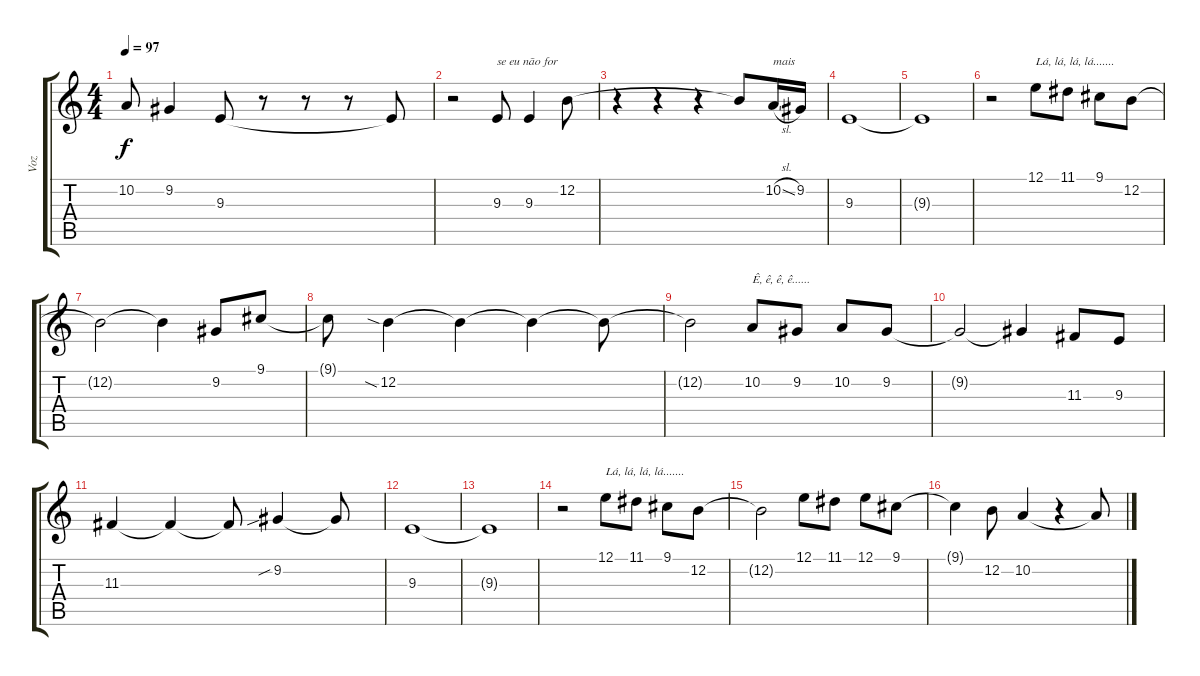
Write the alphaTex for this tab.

\track ("Voz" "Voz") {instrument tenorsax}
\staff {score tabs}
\tuning (E4 B3 G3 D3 A2 E2) {hide}
\ts (4 4)
\tempo 97
\clef g2
\ks c
10.2.8{dy f} 9.2.4 9.3.8 r.8 r.8 r.8 9.3{t}.8 |
r.2 9.3.8{txt "se eu não for"} 9.3.4 12.2.8 |
r.4 r.4 r.4 12.2{t}.8 10.2{sl}.16{txt "mais"} 9.2.16 |
9.3.1 |
9.3{t}.1 |
r.2 12.1.8{txt "Lá, lá, lá, lá......."} 11.1.8 9.1.8 12.2.8 |
12.2{t}.2 12.2{t}.4 9.2.8 9.1.8 |
9.1{t}.8 12.2{sia}.4 12.2{t}.4 12.2{t}.4 12.2{t}.8 |
12.2{t}.2 10.2.8{txt "Ê, ê, ê, ê......"} 9.2.8 10.2.8 9.2.8 |
9.2{t}.2 9.2{t}.4 11.3.8 9.3.8 |
11.3.4 11.3{t}.4 11.3{t}.8 9.2{sib}.4 9.2{t}.8 |
9.3.1 |
9.3{t}.1 |
r.2 12.1.8{txt "Lá, lá, lá, lá......."} 11.1.8 9.1.8 12.2.8 |
12.2{t}.2 12.1.8 11.1.8 12.1.8 9.1.8 |
9.1{t}.4 12.2.8 10.2.4 r.4 10.2{t}.8
